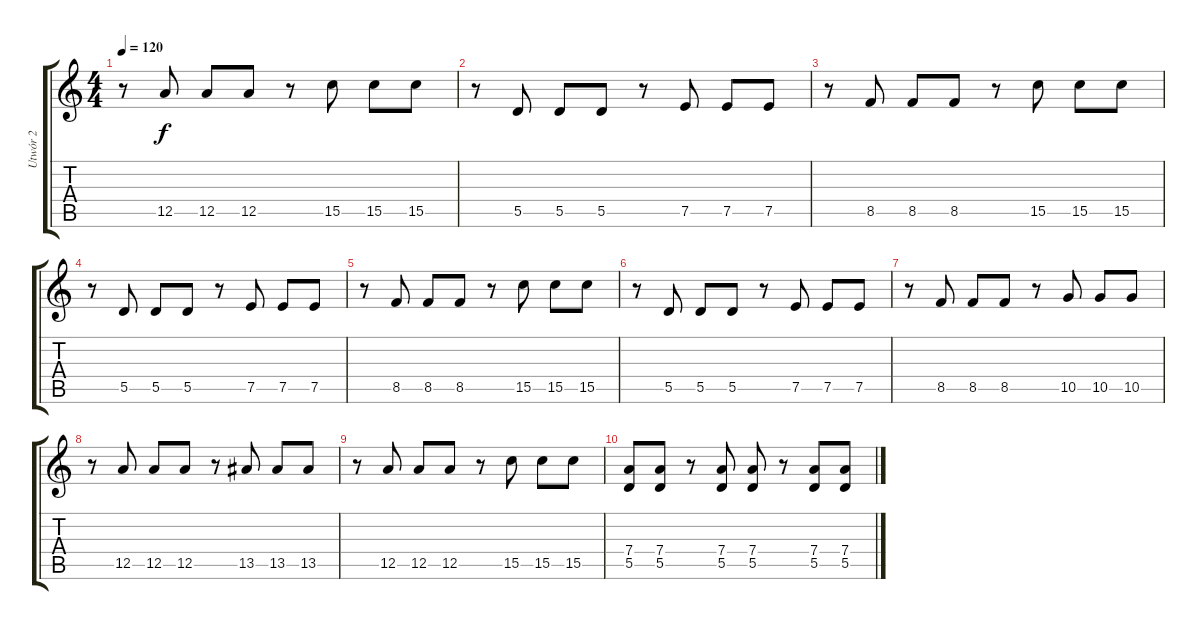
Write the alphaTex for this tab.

\track ("Utwór 2" "Utwór 2") {instrument distortionguitar}
\staff {score tabs}
\tuning (E4 B3 G3 D3 A2 E2) {hide}
\ts (4 4)
\tempo 120
\clef g2
\ks c
r.8{dy f} 12.5.8 12.5.8 12.5.8 r.8 15.5.8 15.5.8 15.5.8 |
r.8 5.5.8 5.5.8 5.5.8 r.8 7.5.8 7.5.8 7.5.8 |
r.8 8.5.8 8.5.8 8.5.8 r.8 15.5.8 15.5.8 15.5.8 |
r.8 5.5.8 5.5.8 5.5.8 r.8 7.5.8 7.5.8 7.5.8 |
r.8 8.5.8 8.5.8 8.5.8 r.8 15.5.8 15.5.8 15.5.8 |
r.8 5.5.8 5.5.8 5.5.8 r.8 7.5.8 7.5.8 7.5.8 |
r.8 8.5.8 8.5.8 8.5.8 r.8 10.5.8 10.5.8 10.5.8 |
r.8 12.5.8 12.5.8 12.5.8 r.8 13.5.8 13.5.8 13.5.8 |
r.8 12.5.8 12.5.8 12.5.8 r.8 15.5.8 15.5.8 15.5.8 |
(7.4 5.5).8 (7.4 5.5).8 r.8 (7.4 5.5).8 (7.4 5.5).8 r.8 (7.4 5.5).8 (7.4 5.5).8
